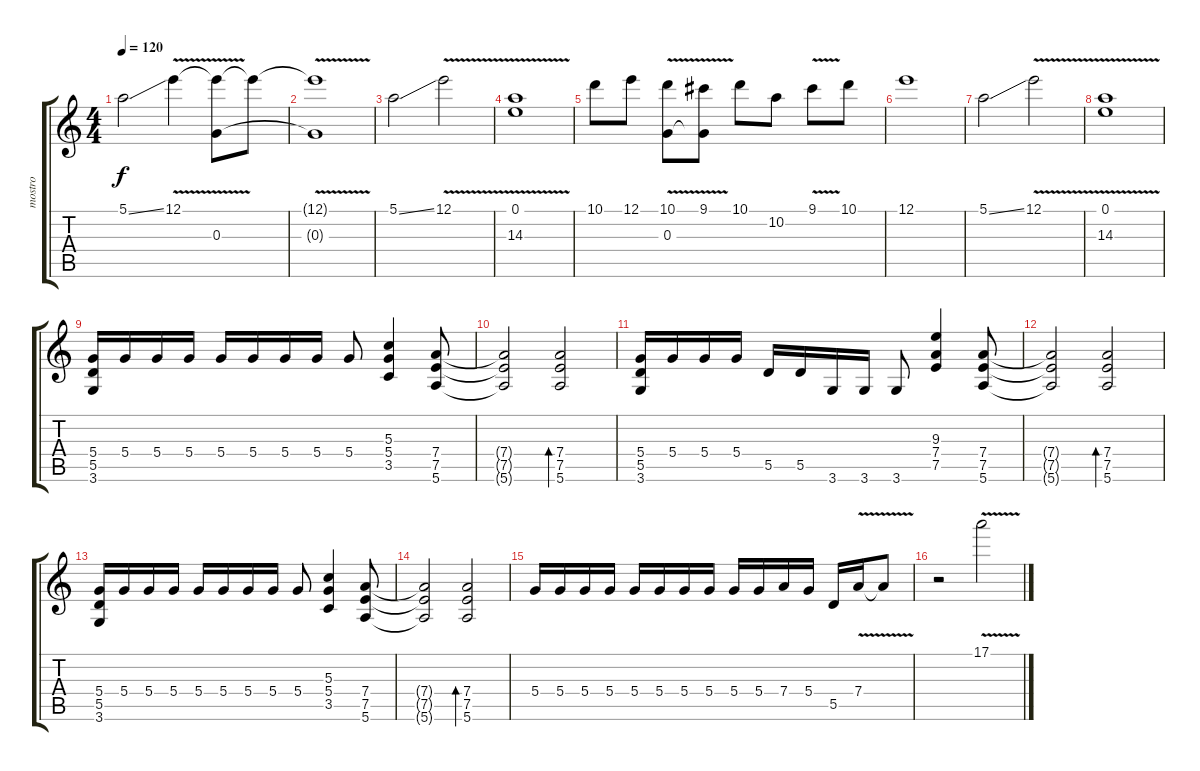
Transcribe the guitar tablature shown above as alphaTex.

\track ("mostro" "mostro") {instrument overdrivenguitar}
\staff {score tabs}
\tuning (E4 B3 G3 D3 A2 E2) {hide}
\ts (4 4)
\tempo 120
\clef g2
\ks c
5.1{ss}.2{dy f volume 14 balance 13} 12.1{v}.4 (12.1{t} 0.3{v}).8 12.1{t}.8 |
(12.1{t} 0.3{t}).1 |
5.1{ss}.2 12.1{v}.2 |
(0.1 14.3{v}).1 |
10.1.8 12.1.8 (10.1 0.3{v}).8 (9.1 0.3{t}).8 10.1.8 10.2.8 9.1{v}.8 10.1.8 |
12.1.1 |
5.1{ss}.2 12.1{v}.2 |
(0.1 14.3{v}).1 |
(5.4 5.5 3.6).16 5.4.16 5.4.16 5.4.16 5.4.16 5.4.16 5.4.16 5.4.16 5.4.8 (5.3 5.4 3.5).4 (7.4 7.5 5.6).8 |
(7.4{t} 7.5{t} 5.6{t}).2 (7.4 7.5 5.6).2{bd 480} |
(5.4 5.5 3.6).16 5.4.16 5.4.16 5.4.16 5.5.16 5.5.16 3.6.16 3.6.16 3.6.8 (9.3 7.4 7.5).4 (7.4 7.5 5.6).8 |
(7.4{t} 7.5{t} 5.6{t}).2 (7.4 7.5 5.6).2{bd 480} |
(5.4 5.5 3.6).16 5.4.16 5.4.16 5.4.16 5.4.16 5.4.16 5.4.16 5.4.16 5.4.8 (5.3 5.4 3.5).4 (7.4 7.5 5.6).8 |
(7.4{t} 7.5{t} 5.6{t}).2 (7.4 7.5 5.6).2{bd 480} |
5.4.16 5.4.16 5.4.16 5.4.16 5.4.16 5.4.16 5.4.16 5.4.16 5.4.16 5.4.16 7.4.16 5.4.16 5.5.16 7.4{v}.16 7.4{t}.8 |
r.2 17.1{v}.2
